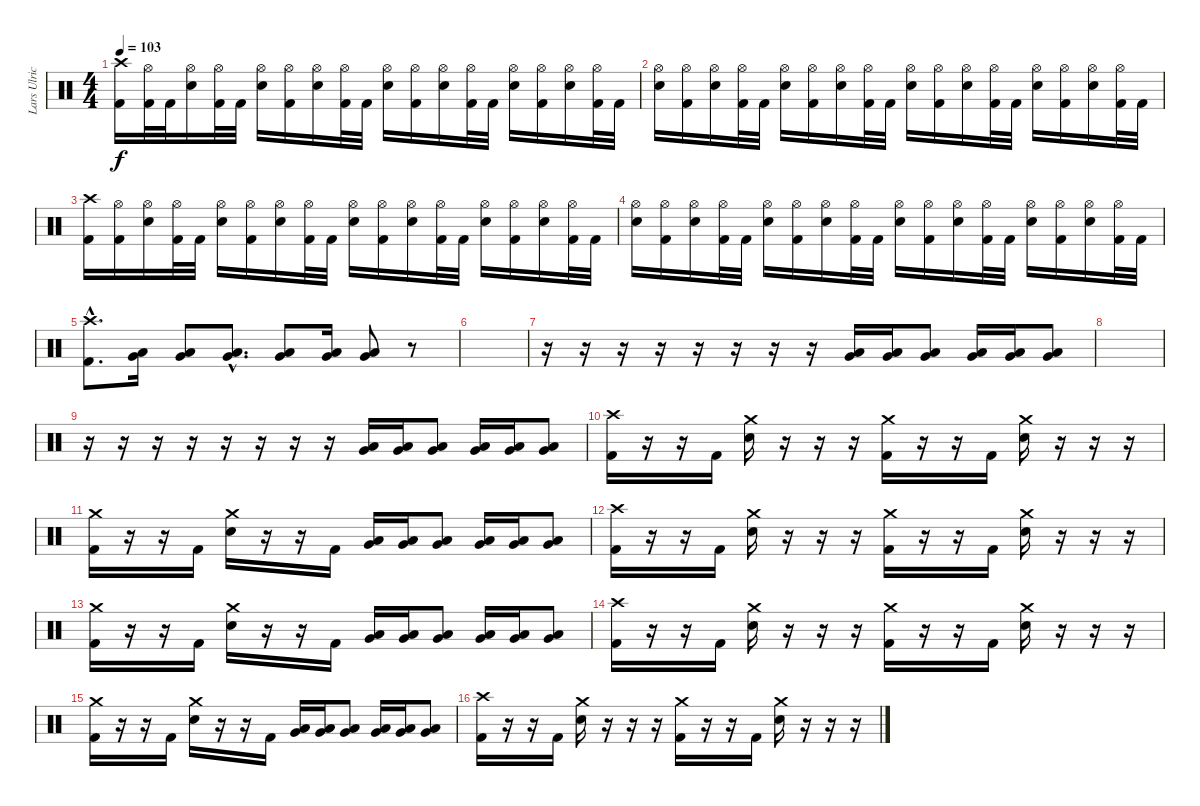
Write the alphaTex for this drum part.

\track ("Lars Ulrich" "Lars Ulric") {instrument percussion}
\staff {score}
\articulation defaults
\ts (4 4)
\tempo 103
\clef neutral
\ks c
("Crash high (hit)" "Kick (hit) 2").16{dy f} ("Hi-Hat (open)" "Kick (hit) 2").32 "Kick (hit) 2".32 ("Hi-Hat (open)" "Snare (hit) 2").16 ("Hi-Hat (open)" "Kick (hit) 2").32 "Kick (hit) 2".32 ("Hi-Hat (open)" "Snare (hit) 2").16 ("Hi-Hat (open)" "Kick (hit) 2").16 ("Hi-Hat (open)" "Snare (hit) 2").16 ("Hi-Hat (open)" "Kick (hit) 2").32 "Kick (hit) 2".32 ("Hi-Hat (open)" "Snare (hit) 2").16 ("Hi-Hat (open)" "Kick (hit) 2").16 ("Hi-Hat (open)" "Snare (hit) 2").16 ("Hi-Hat (open)" "Kick (hit) 2").32 "Kick (hit) 2".32 ("Hi-Hat (open)" "Snare (hit) 2").16 ("Hi-Hat (open)" "Kick (hit) 2").16 ("Hi-Hat (open)" "Snare (hit) 2").16 ("Hi-Hat (open)" "Kick (hit) 2").32 "Kick (hit) 2".32 |
("Hi-Hat (open)" "Snare (hit) 2").16 ("Hi-Hat (open)" "Kick (hit) 2").16 ("Hi-Hat (open)" "Snare (hit) 2").16 ("Hi-Hat (open)" "Kick (hit) 2").32 "Kick (hit) 2".32 ("Hi-Hat (open)" "Snare (hit) 2").16 ("Hi-Hat (open)" "Kick (hit) 2").16 ("Hi-Hat (open)" "Snare (hit) 2").16 ("Hi-Hat (open)" "Kick (hit) 2").32 "Kick (hit) 2".32 ("Hi-Hat (open)" "Snare (hit) 2").16 ("Hi-Hat (open)" "Kick (hit) 2").16 ("Hi-Hat (open)" "Snare (hit) 2").16 ("Hi-Hat (open)" "Kick (hit) 2").32 "Kick (hit) 2".32 ("Hi-Hat (open)" "Snare (hit) 2").16 ("Hi-Hat (open)" "Kick (hit) 2").16 ("Hi-Hat (open)" "Snare (hit) 2").16 ("Hi-Hat (open)" "Kick (hit) 2").32 "Kick (hit) 2".32 |
("Crash high (hit)" "Kick (hit) 2").16 ("Hi-Hat (open)" "Kick (hit) 2").16 ("Hi-Hat (open)" "Snare (hit) 2").16 ("Hi-Hat (open)" "Kick (hit) 2").32 "Kick (hit) 2".32 ("Hi-Hat (open)" "Snare (hit) 2").16 ("Hi-Hat (open)" "Kick (hit) 2").16 ("Hi-Hat (open)" "Snare (hit) 2").16 ("Hi-Hat (open)" "Kick (hit) 2").32 "Kick (hit) 2".32 ("Hi-Hat (open)" "Snare (hit) 2").16 ("Hi-Hat (open)" "Kick (hit) 2").16 ("Hi-Hat (open)" "Snare (hit) 2").16 ("Hi-Hat (open)" "Kick (hit) 2").32 "Kick (hit) 2".32 ("Hi-Hat (open)" "Snare (hit) 2").16 ("Hi-Hat (open)" "Kick (hit) 2").16 ("Hi-Hat (open)" "Snare (hit) 2").16 ("Hi-Hat (open)" "Kick (hit) 2").32 "Kick (hit) 2".32 |
("Hi-Hat (open)" "Snare (hit) 2").16 ("Hi-Hat (open)" "Kick (hit) 2").16 ("Hi-Hat (open)" "Snare (hit) 2").16 ("Hi-Hat (open)" "Kick (hit) 2").32 "Kick (hit) 2".32 ("Hi-Hat (open)" "Snare (hit) 2").16 ("Hi-Hat (open)" "Kick (hit) 2").16 ("Hi-Hat (open)" "Snare (hit) 2").16 ("Hi-Hat (open)" "Kick (hit) 2").32 "Kick (hit) 2".32 ("Hi-Hat (open)" "Snare (hit) 2").16 ("Hi-Hat (open)" "Kick (hit) 2").16 ("Hi-Hat (open)" "Snare (hit) 2").16 ("Hi-Hat (open)" "Kick (hit) 2").32 "Kick (hit) 2".32 ("Hi-Hat (open)" "Snare (hit) 2").16 ("Hi-Hat (open)" "Kick (hit) 2").16 ("Hi-Hat (open)" "Snare (hit) 2").16 ("Hi-Hat (open)" "Kick (hit) 2").32 "Kick (hit) 2".32 |
("Crash high (hit)"{hac} "Kick (hit) 2"{hac}).8{d} ("Very Low Tom (hit)" "Low Floor Tom (hit)").16 ("Very Low Tom (hit)" "Low Floor Tom (hit)").8 ("Very Low Tom (hit)"{hac} "Low Floor Tom (hit)"{hac}).8{d} ("Very Low Tom (hit)" "Low Floor Tom (hit)").8 ("Very Low Tom (hit)" "Low Floor Tom (hit)").16 ("Very Low Tom (hit)" "Low Floor Tom (hit)").8 r.8 |
|
r.16 r.16 r.16 r.16 r.16 r.16 r.16 r.16 ("Low Floor Tom (hit)" "Very Low Tom (hit)").16 ("Low Floor Tom (hit)" "Very Low Tom (hit)").16 ("Low Floor Tom (hit)" "Very Low Tom (hit)").8 ("Low Floor Tom (hit)" "Very Low Tom (hit)").16 ("Low Floor Tom (hit)" "Very Low Tom (hit)").16 ("Low Floor Tom (hit)" "Very Low Tom (hit)").8 |
|
r.16 r.16 r.16 r.16 r.16 r.16 r.16 r.16 ("Low Floor Tom (hit)" "Very Low Tom (hit)").16 ("Low Floor Tom (hit)" "Very Low Tom (hit)").16 ("Low Floor Tom (hit)" "Very Low Tom (hit)").8 ("Low Floor Tom (hit)" "Very Low Tom (hit)").16 ("Low Floor Tom (hit)" "Very Low Tom (hit)").16 ("Low Floor Tom (hit)" "Very Low Tom (hit)").8 |
("Crash high (hit)" "Kick (hit) 2").16 r.16 r.16 "Kick (hit) 2".16 ("Crash medium (hit)" "Snare (hit) 2").16 r.16 r.16 r.16 ("Crash medium (hit)" "Kick (hit) 2").16 r.16 r.16 "Kick (hit) 2".16 ("Crash medium (hit)" "Snare (hit) 2").16 r.16 r.16 r.16 |
("Crash medium (hit)" "Kick (hit) 2").16 r.16 r.16 "Kick (hit) 2".16 ("Crash medium (hit)" "Snare (hit) 2").16 r.16 r.16 "Kick (hit) 2".16 ("Low Floor Tom (hit)" "Very Low Tom (hit)").16 ("Low Floor Tom (hit)" "Very Low Tom (hit)").16 ("Low Floor Tom (hit)" "Very Low Tom (hit)").8 ("Low Floor Tom (hit)" "Very Low Tom (hit)").16 ("Low Floor Tom (hit)" "Very Low Tom (hit)").16 ("Low Floor Tom (hit)" "Very Low Tom (hit)").8 |
("Crash high (hit)" "Kick (hit) 2").16 r.16 r.16 "Kick (hit) 2".16 ("Crash medium (hit)" "Snare (hit) 2").16 r.16 r.16 r.16 ("Crash medium (hit)" "Kick (hit) 2").16 r.16 r.16 "Kick (hit) 2".16 ("Crash medium (hit)" "Snare (hit) 2").16 r.16 r.16 r.16 |
("Crash medium (hit)" "Kick (hit) 2").16 r.16 r.16 "Kick (hit) 2".16 ("Crash medium (hit)" "Snare (hit) 2").16 r.16 r.16 "Kick (hit) 2".16 ("Low Floor Tom (hit)" "Very Low Tom (hit)").16 ("Low Floor Tom (hit)" "Very Low Tom (hit)").16 ("Low Floor Tom (hit)" "Very Low Tom (hit)").8 ("Low Floor Tom (hit)" "Very Low Tom (hit)").16 ("Low Floor Tom (hit)" "Very Low Tom (hit)").16 ("Low Floor Tom (hit)" "Very Low Tom (hit)").8 |
("Crash high (hit)" "Kick (hit) 2").16 r.16 r.16 "Kick (hit) 2".16 ("Crash medium (hit)" "Snare (hit) 2").16 r.16 r.16 r.16 ("Crash medium (hit)" "Kick (hit) 2").16 r.16 r.16 "Kick (hit) 2".16 ("Crash medium (hit)" "Snare (hit) 2").16 r.16 r.16 r.16 |
("Crash medium (hit)" "Kick (hit) 2").16 r.16 r.16 "Kick (hit) 2".16 ("Crash medium (hit)" "Snare (hit) 2").16 r.16 r.16 "Kick (hit) 2".16 ("Low Floor Tom (hit)" "Very Low Tom (hit)").16 ("Low Floor Tom (hit)" "Very Low Tom (hit)").16 ("Low Floor Tom (hit)" "Very Low Tom (hit)").8 ("Low Floor Tom (hit)" "Very Low Tom (hit)").16 ("Low Floor Tom (hit)" "Very Low Tom (hit)").16 ("Low Floor Tom (hit)" "Very Low Tom (hit)").8 |
("Crash high (hit)" "Kick (hit) 2").16 r.16 r.16 "Kick (hit) 2".16 ("Crash medium (hit)" "Snare (hit) 2").16 r.16 r.16 r.16 ("Crash medium (hit)" "Kick (hit) 2").16 r.16 r.16 "Kick (hit) 2".16 ("Crash medium (hit)" "Snare (hit) 2").16 r.16 r.16 r.16
